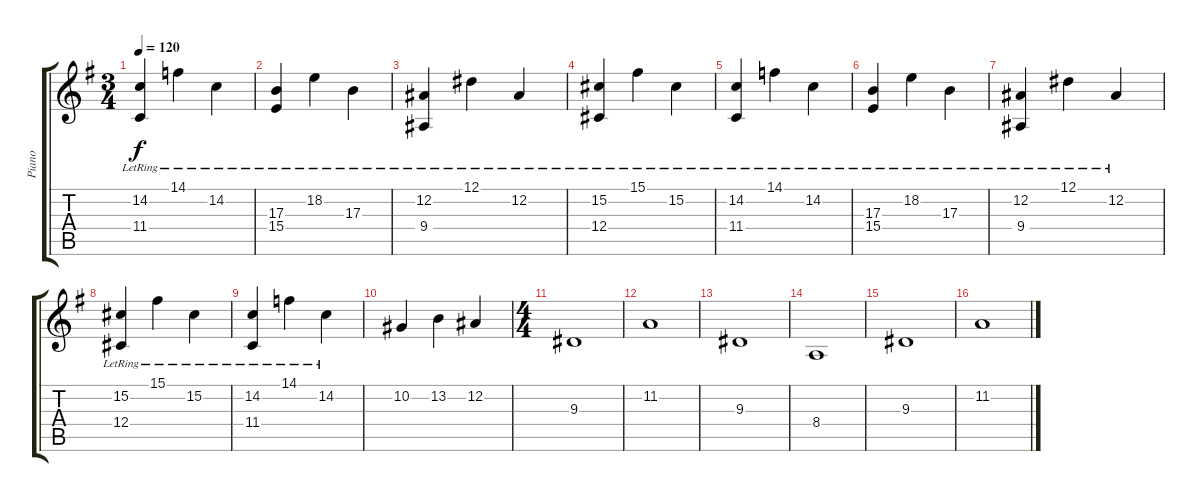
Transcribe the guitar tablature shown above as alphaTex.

\track ("Piano" "Piano") {instrument brightacousticpiano}
\staff {score tabs}
\tuning (Eb4 Bb3 Gb3 Db3 Ab2 Eb2) {hide}
\ts (3 4)
\tempo 120
\clef g2
\ks g
(14.2{lr} 11.4{lr}).4{dy f} 14.1{lr}.4 14.2{lr}.4 |
(17.3{lr} 15.4{lr}).4 18.2{lr}.4 17.3{lr}.4 |
(12.2{lr} 9.4{lr}).4 12.1{lr}.4 12.2{lr}.4 |
(15.2{lr} 12.4{lr}).4 15.1{lr}.4 15.2{lr}.4 |
(14.2{lr} 11.4{lr}).4 14.1{lr}.4 14.2{lr}.4 |
(17.3{lr} 15.4{lr}).4 18.2{lr}.4 17.3{lr}.4 |
(12.2{lr} 9.4{lr}).4 12.1{lr}.4 12.2{lr}.4 |
(15.2{lr} 12.4{lr}).4 15.1{lr}.4 15.2{lr}.4 |
(14.2{lr} 11.4{lr}).4 14.1{lr}.4 14.2{lr}.4 |
10.2.4 13.2.4 12.2.4 |
\ts (4 4)
9.3.1 |
11.2.1 |
9.3.1 |
8.4.1 |
9.3.1 |
11.2.1
